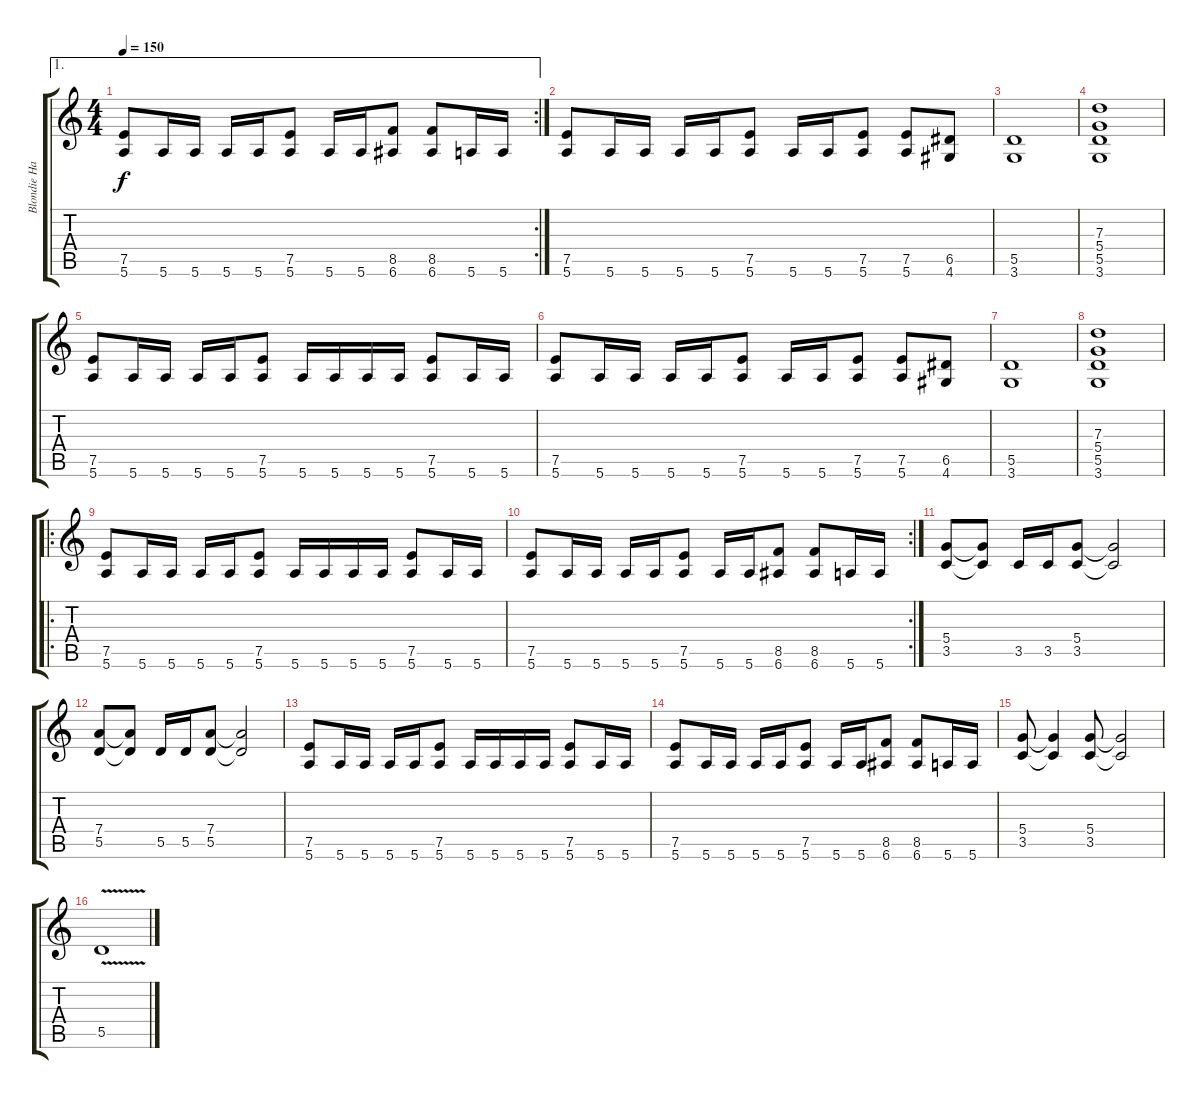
\track ("Blondie Hammet\\Headmaster" "Blondie Ha") {instrument distortionguitar}
\staff {score tabs}
\tuning (E4 B3 G3 D3 A2 E2) {hide}
\ae 1
\rc 2
\ts (4 4)
\tempo 150
\clef g2
\ks c
(7.5 5.6).8{dy f} 5.6.16 5.6.16 5.6.16 5.6.16 (7.5 5.6).8 5.6.16 5.6.16 (8.5 6.6).8 (8.5 6.6).8 5.6.16 5.6.16 |
(7.5 5.6).8 5.6.16 5.6.16 5.6.16 5.6.16 (7.5 5.6).8 5.6.16 5.6.16 (7.5 5.6).8 (7.5 5.6).8 (6.5 4.6).8 |
(5.5 3.6).1 |
(7.3 5.4 5.5 3.6).1 |
(7.5 5.6).8 5.6.16 5.6.16 5.6.16 5.6.16 (7.5 5.6).8 5.6.16 5.6.16 5.6.16 5.6.16 (7.5 5.6).8 5.6.16 5.6.16 |
(7.5 5.6).8 5.6.16 5.6.16 5.6.16 5.6.16 (7.5 5.6).8 5.6.16 5.6.16 (7.5 5.6).8 (7.5 5.6).8 (6.5 4.6).8 |
(5.5 3.6).1 |
(7.3 5.4 5.5 3.6).1 |
\ro
(7.5 5.6).8 5.6.16 5.6.16 5.6.16 5.6.16 (7.5 5.6).8 5.6.16 5.6.16 5.6.16 5.6.16 (7.5 5.6).8 5.6.16 5.6.16 |
\rc 2
(7.5 5.6).8 5.6.16 5.6.16 5.6.16 5.6.16 (7.5 5.6).8 5.6.16 5.6.16 (8.5 6.6).8 (8.5 6.6).8 5.6.16 5.6.16 |
(5.4 3.5).8 (5.4{t} 3.5{t}).8 3.5.16 3.5.16 (5.4 3.5).8 (5.4{t} 3.5{t}).2 |
(7.4 5.5).8 (7.4{t} 5.5{t}).8 5.5.16 5.5.16 (7.4 5.5).8 (7.4{t} 5.5{t}).2 |
(7.5 5.6).8 5.6.16 5.6.16 5.6.16 5.6.16 (7.5 5.6).8 5.6.16 5.6.16 5.6.16 5.6.16 (7.5 5.6).8 5.6.16 5.6.16 |
(7.5 5.6).8 5.6.16 5.6.16 5.6.16 5.6.16 (7.5 5.6).8 5.6.16 5.6.16 (8.5 6.6).8 (8.5 6.6).8 5.6.16 5.6.16 |
(5.4 3.5).8 (5.4{t} 3.5{t}).4 (5.4 3.5).8 (5.4{t} 3.5{t}).2 |
5.5{v}.1
